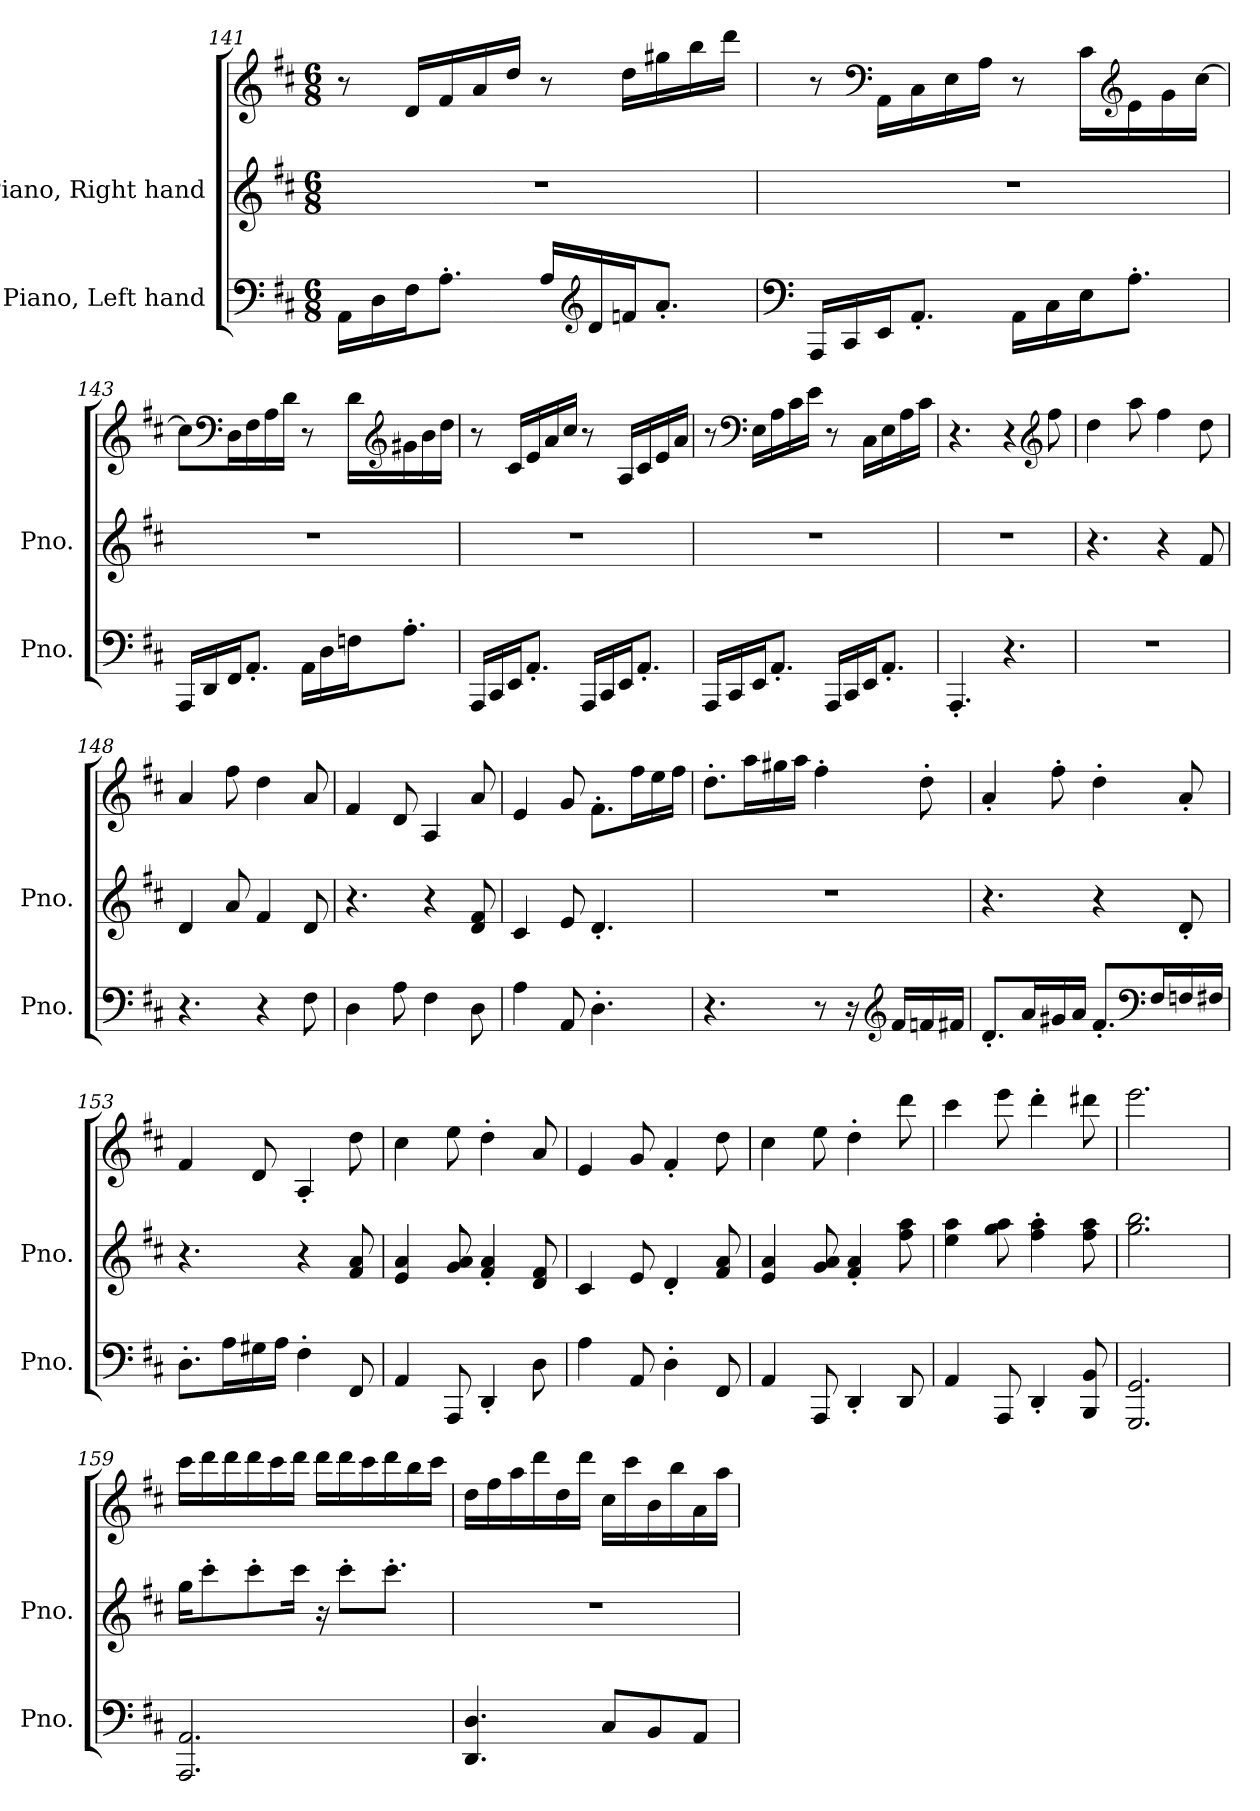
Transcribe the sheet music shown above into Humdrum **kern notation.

**kern	**kern	**kern
*part2	*part1	*part1
*staff3	*staff2	*staff1
*I"Piano, Left hand	*I"Piano, Right hand	*
*I'Pno.	*I'Pno.	*
*clefF4	*clefG2	*clefG2
*k[f#c#]	*k[f#c#]	*k[f#c#]
*M6/8	*M6/8	*M6/8
=141	=141	=141
16AA\LL	2.r	8r
16D\	.	.
16F#\J	.	16d/LL
8.A'\J	.	16f#/
.	.	16a/
.	.	16dd/JJ
16A/LL	.	8r
*clefG2	*	*
16d/	.	.
16fn/J	.	16dd\LL
8.a'/J	.	16gg#X\
.	.	16bb\
.	.	16ddd\JJ
!!LO:PB:g=z
=142	=142	=142
*clefF4	*	*
16AAA/LL	2.r	8r
16CC#/	.	.
*	*	*clefF4
16EE/J	.	16AA\LL
8.AA'/J	.	16C#\
.	.	16E\
.	.	16A\JJ
16AA\LL	.	8r
16C#\	.	.
16E\J	.	16c#\LL
*	*	*clefG2
8.A'\J	.	16e\
.	.	16g\
.	.	[16cc#\JJ
=143	=143	=143
16AAA/LL	2.r	8cc#\L]
16DD/	.	.
*	*	*clefF4
16FF#/J	.	16D\L
8.AA'/J	.	16F#\
.	.	16A\
.	.	16d\JJ
16AA\LL	.	8r
16D\	.	.
16Fn\J	.	16d\LL
*	*	*clefG2
8.A'\J	.	16g#X\
.	.	16b\
.	.	16dd\JJ
!!LO:LB:g=z
=144	=144	=144
16AAA/LL	2.r	8r
16CC#/	.	.
16EE/J	.	16c#/LL
8.AA'/J	.	16e/
.	.	16a/
.	.	16cc#/JJ
16AAA/LL	.	8r
16CC#/	.	.
16EE/J	.	16A/LL
8.AA'/J	.	16c#/
.	.	16e/
.	.	16a/JJ
=145	=145	=145
16AAA/LL	2.r	8r
16CC#/	.	.
*	*	*clefF4
16EE/J	.	16E\LL
8.AA'/J	.	16A\
.	.	16c#\
.	.	16e\JJ
16AAA/LL	.	8r
16CC#/	.	.
16EE/J	.	16C#\LL
8.AA'/J	.	16E\
.	.	16A\
.	.	16c#\JJ
=146	=146	=146
4.AAA'/	2.r	4.r
4.r	.	4r
*	*	*clefG2
.	.	8ff#\
=147	=147	=147
2.r	4.r	4dd\
.	.	8aa\
.	4r	4ff#\
.	8f#/	8dd\
!!LO:LB:g=z
=148	=148	=148
4.r	4d/	4a/
.	8a/	8ff#\
4r	4f#/	4dd\
8F#\	8d/	8a/
=149	=149	=149
4D\	4.r	4f#/
8A\	.	8d/
4F#\	4r	4A/
8D\	8d/ 8f#/	8a/
=150	=150	=150
4A\	4c#/	4e/
8AA/	8e/	8g/
4.D'\	4.d'/	8.f#'\L
.	.	16ff#\L
.	.	16ee\
.	.	16ff#\JJ
=151	=151	=151
4.r	2.r	8.dd'\L
.	.	16aa\L
.	.	16gg#X\
.	.	16aa\JJ
8r	.	4ff#'\
16r	.	.
*clefG2	*	*
16f#/LL	.	.
16fn/	.	8dd'\
16f#X/JJ	.	.
!!LO:LB:g=z
=152	=152	=152
8.d'/L	4.r	4a'/
16a/L	.	.
16g#X/	.	8ff#'\
16a/JJ	.	.
8.f#'/L	4r	4dd'\
*clefF4	*	*
16F#/L	.	.
16Fn/	8d'/	8a'/
16F#X/JJ	.	.
=153	=153	=153
8.D'\L	4.r	4f#/
16A\L	.	.
16G#X\	.	8d/
16A\JJ	.	.
4F#'\	4r	4A'/
8FF#/	8f#/ 8a/	8dd\
=154	=154	=154
4AA/	4e/ 4a/	4cc#\
8AAA/	8g/ 8a/	8ee\
4DD'/	4f#/' 4a/'	4dd'\
8D\	8d/ 8f#/	8a/
=155	=155	=155
4A\	4c#/	4e/
8AA/	8e/	8g/
4D'\	4d'/	4f#'/
8FF#/	8f#/ 8a/	8dd\
=156	=156	=156
4AA/	4e/ 4a/	4cc#\
8AAA/	8g/ 8a/	8ee\
4DD'/	4f#/' 4a/'	4dd'\
8DD/	8ff#\ 8aa\	8ddd\
!!LO:PB:g=z
=157	=157	=157
4AA/	4ee\ 4aa\	4ccc#\
8AAA/	8gg\ 8aa\	8eee\
4DD'/	4ff#\' 4aa\'	4ddd'\
8BBB/ 8BB/	8ff#\ 8aa\	8ddd#X\
=158	=158	=158
2.GGG/ 2.GG/	2.gg\ 2.bb\	2.eee\
=159	=159	=159
2.AAA/ 2.AA/	16gg\KL	16ccc#\LL
.	8ccc#'\	16ddd\
.	.	16ddd\
.	8ccc#'\	16ddd\
.	.	16ccc#\
.	16ccc#\Jk	16ddd\JJ
.	16r	16ddd\LL
.	8ccc#'\L	16ddd\
.	.	16ccc#\
.	8.ccc#'\J	16ddd\
.	.	16bb\
.	.	16ccc#\JJ
=160	=160	=160
4.DD/ 4.D/	2.r	16dd\LL
.	.	16ff#\
.	.	16aa\
.	.	16ddd\
.	.	16dd\
.	.	16ddd\JJ
8C#/L	.	16cc#\LL
.	.	16ccc#\
8BB/	.	16b\
.	.	16bb\
8AA/J	.	16a\
.	.	16aa\JJ
=	=	=
*-	*-	*-
